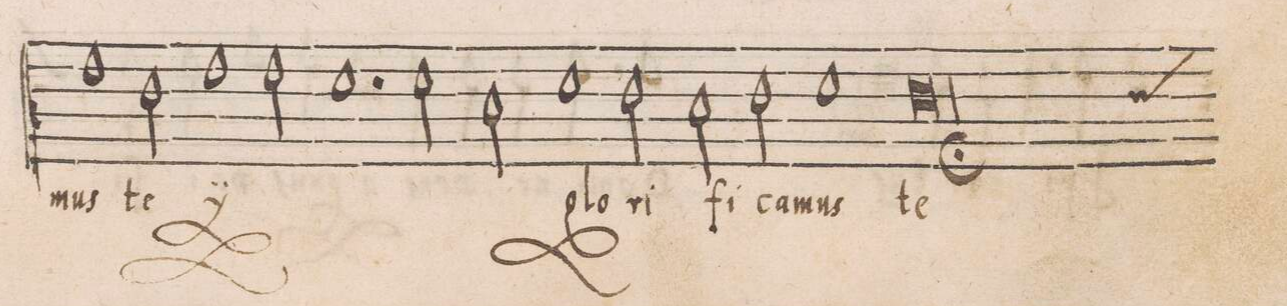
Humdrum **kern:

**kern	**text
*I"CANTVS	*
*clefC3	*
*k[]	*
*met(c|)	*
*M2/1	*
1g	-mus
=13	=13
2e\	te
*	*ij
1g	a-
2g\	-do-
=14	=14
1.f	-ra-
2f\	-mus
=15	=15
2d\	te
*	*Xij
1f	glo-
2e\	-ri-
=16	=16
2d\	-fi-
2e\	-ca-
1f	-mus
=17	=17
*custos:e	*
0e;<	te
=18||	=18||
*-	*-
